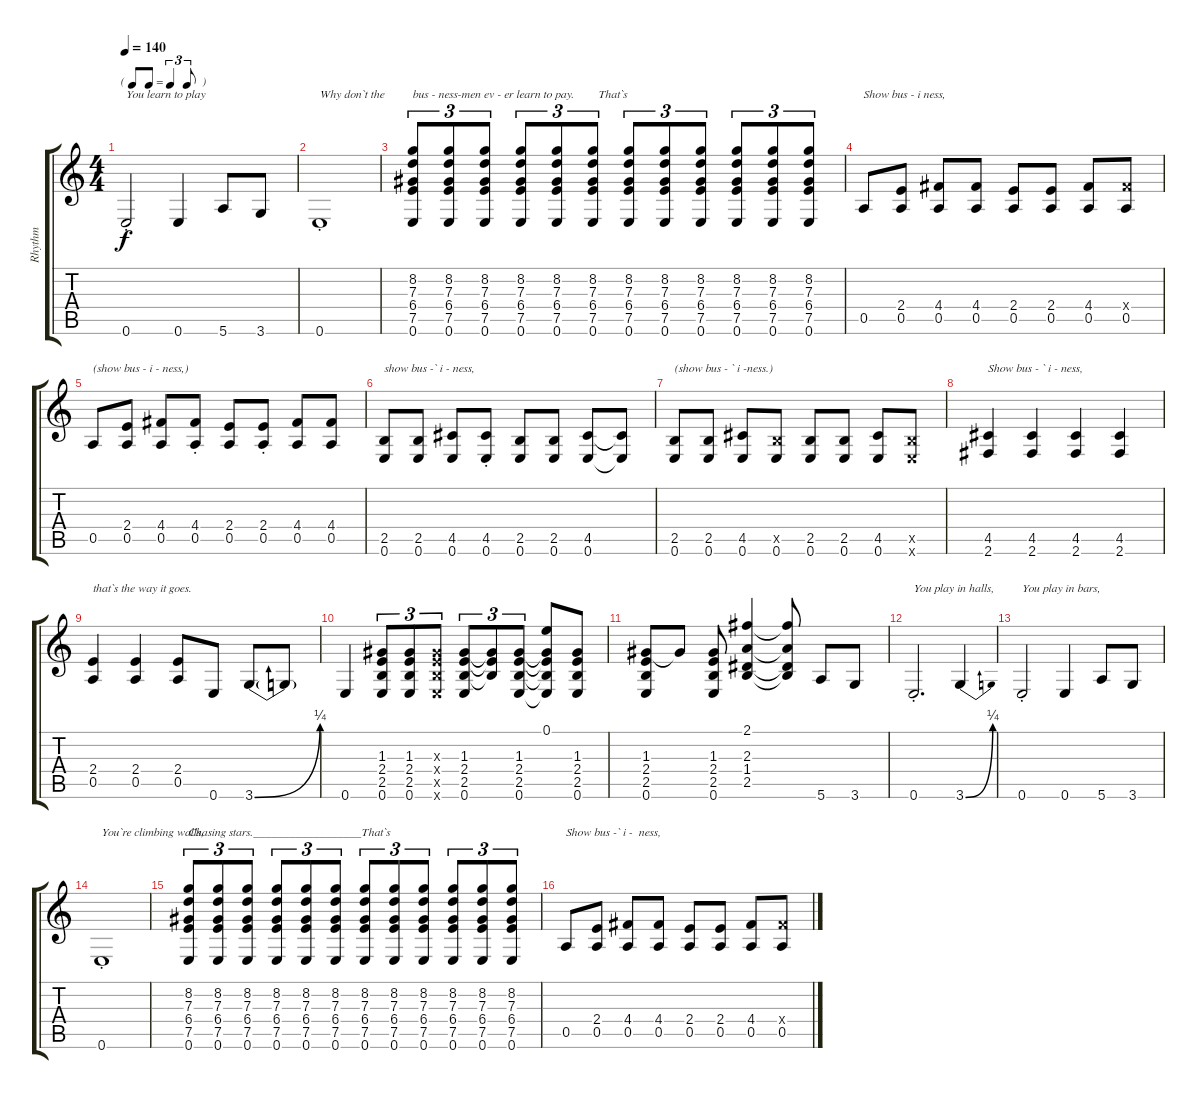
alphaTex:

\track ("Rhythm" "Rhythm") {instrument overdrivenguitar}
\staff {score tabs}
\tuning (E4 B3 G3 D3 A2 E2) {hide}
\ts (4 4)
\tf triplet8th
\tempo 140
\clef g2
\ks c
0.6{st}.2{txt "You learn to play" dy f} 0.6.4 5.6.8 3.6.8 |
0.6{st}.1{txt "Why don`t the"} |
(8.2 7.3 6.4 7.5 0.6).8{tu (3 2) txt "bus - ness-men ev - er learn to pay.        That`s"} (8.2 7.3 6.4 7.5 0.6).8{tu (3 2)} (8.2 7.3 6.4 7.5 0.6).8{tu (3 2)} (8.2 7.3 6.4 7.5 0.6).8{tu (3 2)} (8.2 7.3 6.4 7.5 0.6).8{tu (3 2)} (8.2 7.3 6.4 7.5 0.6).8{tu (3 2)} (8.2 7.3 6.4 7.5 0.6).8{tu (3 2)} (8.2 7.3 6.4 7.5 0.6).8{tu (3 2)} (8.2 7.3 6.4 7.5 0.6).8{tu (3 2)} (8.2 7.3 6.4 7.5 0.6).8{tu (3 2)} (8.2 7.3 6.4 7.5 0.6).8{tu (3 2)} (8.2 7.3 6.4 7.5 0.6).8{tu (3 2)} |
0.5.8{txt "Show bus - i ness,"} (2.4 0.5).8 (4.4 0.5).8 (4.4 0.5).8 (2.4 0.5).8 (2.4 0.5).8 (4.4 0.5).8 (4.4{x} 0.5).8 |
0.5.8{txt "(show bus - i - ness,)"} (2.4 0.5).8 (4.4 0.5).8 (4.4{st} 0.5).8 (2.4 0.5).8 (2.4{st} 0.5{st}).8 (4.4 0.5).8 (4.4 0.5).8 |
(2.5 0.6).8{txt "show bus -` i - ness,"} (2.5 0.6).8 (4.5 0.6).8 (4.5{st} 0.6{st}).8 (2.5 0.6).8 (2.5 0.6).8 (4.5 0.6).8 (4.5{t} 0.6{t}).8 |
(2.5 0.6).8{txt "(show bus - ` i -ness.)"} (2.5 0.6).8 (4.5 0.6).8 (2.5{x} 0.6).8 (2.5 0.6).8 (2.5 0.6).8 (4.5 0.6).8 (2.5{x} 0.6{x}).8 |
(4.5 2.6).4{txt "Show bus - ` i - ness,"} (4.5 2.6).4 (4.5 2.6).4 (4.5 2.6).4 |
(2.4 0.5).4{txt "that`s the way it goes."} (2.4 0.5).4 (2.4 0.5).8 0.6.8 3.6{be (bend 0 0 60 1)}.8 3.6{t}.8 |
0.6.4 (1.3 2.4 2.5 0.6).8{tu (3 2)} (1.3 2.4 2.5 0.6).8{tu (3 2)} (1.3{x} 2.4{x} 2.5{x} 0.6{x}).8{tu (3 2)} (1.3 2.4 2.5 0.6).8{tu (3 2)} (1.3{t} 2.4{t} 2.5{t}).8{tu (3 2)} (1.3 2.4 2.5 0.6).8{tu (3 2)} (0.1 1.3{t} 2.4{t} 2.5{t} 0.6{t}).8 (1.3 2.4 2.5 0.6).8 |
(1.3 2.4 2.5 0.6).8 1.3{t}.8 (1.3 2.4 2.5 0.6).8 (2.1 2.3 1.4 2.5).4 (2.1{t} 2.3{t} 1.4{t} 2.5{t}).8 5.6.8 3.6.8 |
0.6{st}.2{d txt "You play in halls,"} 3.6{be (bend 0 0 60 1)}.4 |
0.6{st}.2{txt "You play in bars,"} 0.6.4 5.6.8 3.6.8 |
0.6{st}.1{txt "You`re climbing walls,"} |
(8.2 7.3 6.4 7.5 0.6).8{tu (3 2) txt "Chasing stars.__________________That`s"} (8.2 7.3 6.4 7.5 0.6).8{tu (3 2)} (8.2 7.3 6.4 7.5 0.6).8{tu (3 2)} (8.2 7.3 6.4 7.5 0.6).8{tu (3 2)} (8.2 7.3 6.4 7.5 0.6).8{tu (3 2)} (8.2 7.3 6.4 7.5 0.6).8{tu (3 2)} (8.2 7.3 6.4 7.5 0.6).8{tu (3 2)} (8.2 7.3 6.4 7.5 0.6).8{tu (3 2)} (8.2 7.3 6.4 7.5 0.6).8{tu (3 2)} (8.2 7.3 6.4 7.5 0.6).8{tu (3 2)} (8.2 7.3 6.4 7.5 0.6).8{tu (3 2)} (8.2 7.3 6.4 7.5 0.6).8{tu (3 2)} |
0.5.8{txt "Show bus -` i -  ness,"} (2.4 0.5).8 (4.4 0.5).8 (4.4 0.5).8 (2.4 0.5).8 (2.4 0.5).8 (4.4 0.5).8 (4.4{x} 0.5).8
